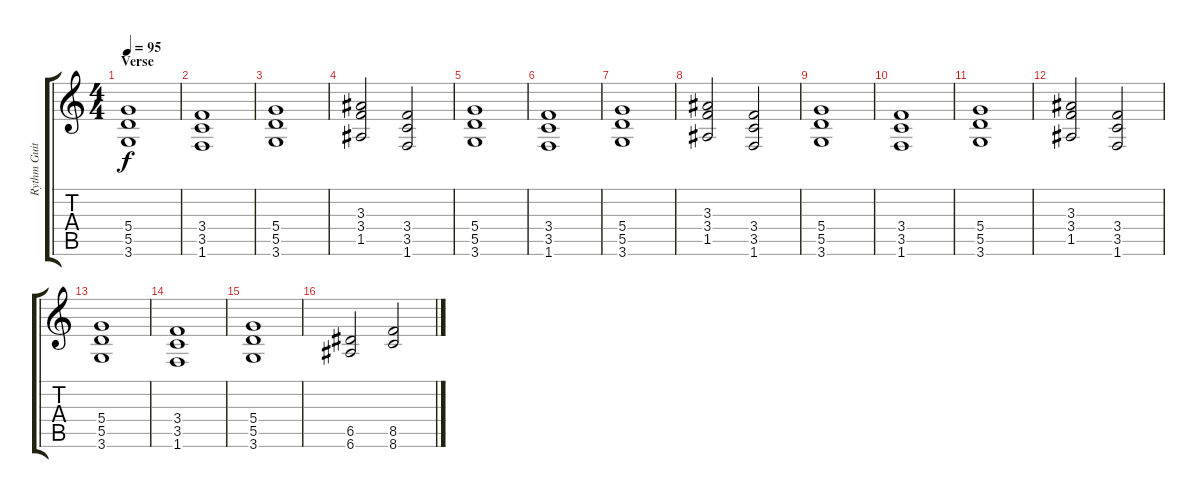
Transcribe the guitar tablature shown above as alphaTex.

\track ("Rythm Guitar" "Rythm Guit") {instrument distortionguitar}
\staff {score tabs}
\tuning (E4 B3 G3 D3 A2 E2) {hide}
\ts (4 4)
\section ("" "Verse")
\tempo 95
\clef g2
\ks c
(5.4 5.5 3.6).1{dy f} |
(3.4 3.5 1.6).1 |
(5.4 5.5 3.6).1 |
(3.3 3.4 1.5).2 (3.4 3.5 1.6).2 |
(5.4 5.5 3.6).1 |
(3.4 3.5 1.6).1 |
(5.4 5.5 3.6).1 |
(3.3 3.4 1.5).2 (3.4 3.5 1.6).2 |
(5.4 5.5 3.6).1 |
(3.4 3.5 1.6).1 |
(5.4 5.5 3.6).1 |
(3.3 3.4 1.5).2 (3.4 3.5 1.6).2 |
(5.4 5.5 3.6).1 |
(3.4 3.5 1.6).1 |
(5.4 5.5 3.6).1 |
(6.5 6.6).2 (8.5 8.6).2
